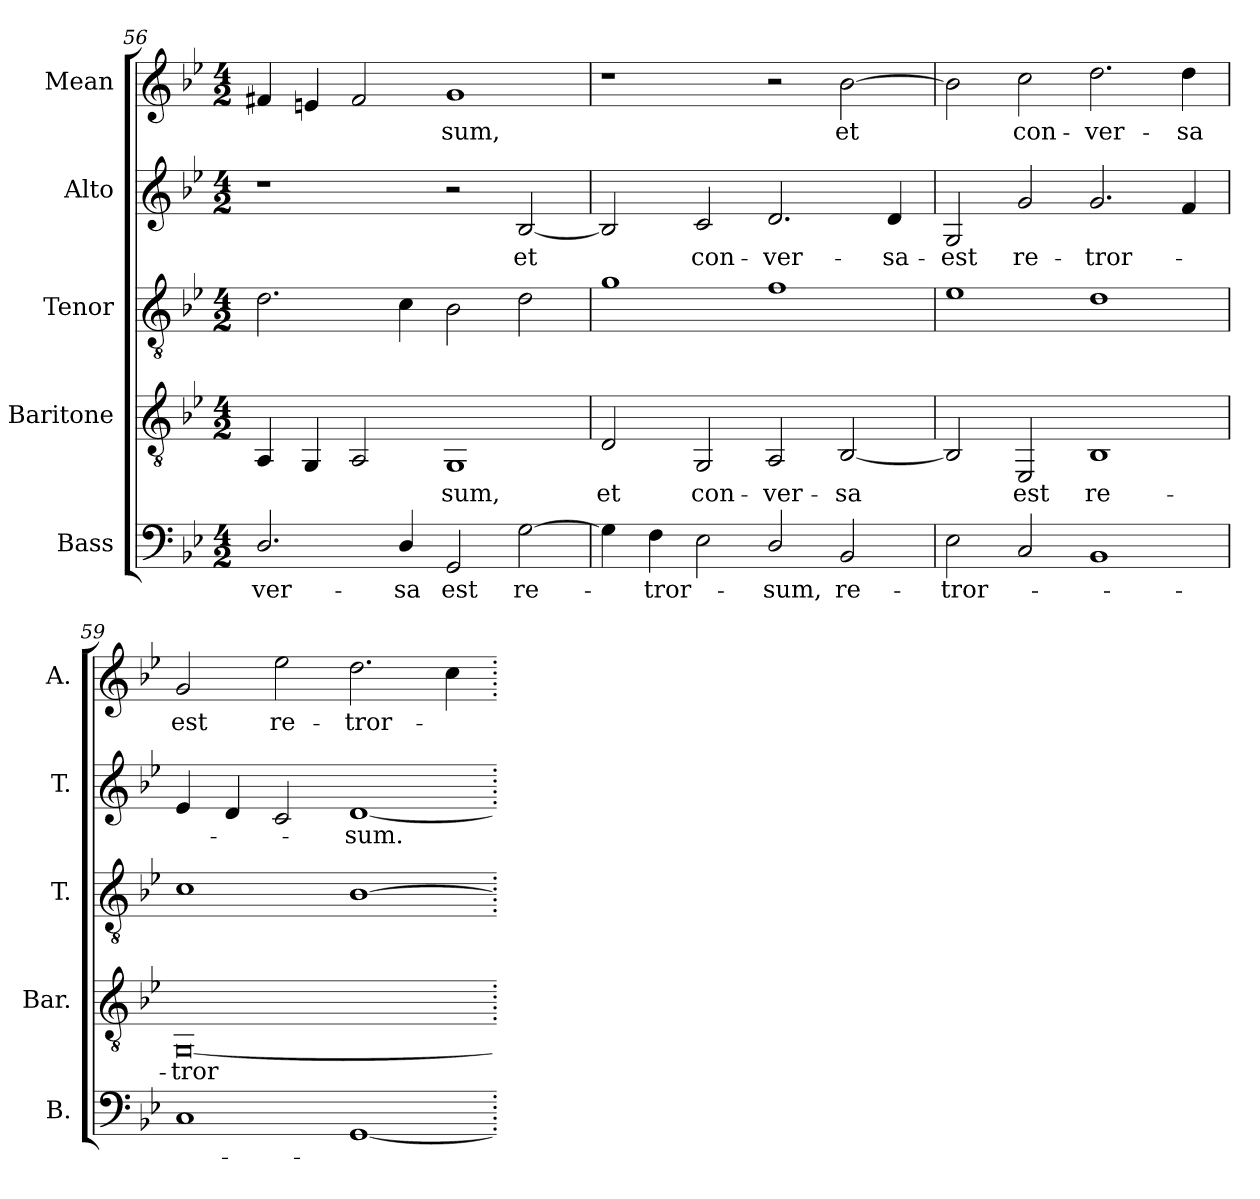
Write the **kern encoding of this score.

**kern	**text	**kern	**text	**kern	**kern	**text	**kern	**text
*part5	*part5	*part4	*part4	*part3	*part2	*part2	*part1	*part1
*staff5	*staff5	*staff4	*staff4	*staff3	*staff2	*staff2	*staff1	*staff1
*I"Bass	*	*I"Baritone	*	*I"Tenor	*I"Alto	*	*I"Mean	*
*I'B.	*	*I'Bar.	*	*I'T.	*I'T.	*	*I'A.	*
*clefF4	*	*clefGv2	*	*clefGv2	*clefG2	*	*clefG2	*
*	*	*	*	*ITrd7c12	*	*	*	*
*k[b-e-]	*	*k[b-e-]	*	*k[b-e-]	*k[b-e-]	*	*k[b-e-]	*
*B-:	*	*B-:	*	*B-:	*B-:	*	*B-:	*
*M4/2	*	*M4/2	*	*M4/2	*M4/2	*	*M4/2	*
=56	=56	=56	=56	=56	=56	=56	=56	=56
!	!LO:LY:b:color=#000000	!	!	!	!	!	!	!
2.Di/	-ver-	4AAi/	.	2.Di\	1r	.	4f#Xi/	.
.	.	4GGi/	.	.	.	.	4eni/	.
.	.	2AAi/	.	.	.	.	2f#i/	.
!	!LO:LY:b:color=#000000	!	!	!	!	!	!	!
4Di/	-sa	.	.	4Ci\	.	.	.	.
!	!LO:LY:b:color=#000000	!	!	!	!	!	!	!
!	!	!	!LO:LY:b:color=#000000	!	!	!	!	!
!	!	!	!	!	!	!	!	!LO:LY:b:color=#000000
2GGi/	est	1GGi	-sum,	2BB-i\	2r	.	1gi	-sum,
!	!LO:LY:b:color=#000000	!	!	!	!	!	!	!
!	!	!	!	!	!	!LO:LY:b:color=#000000	!	!
[2Gi\	re-	.	.	2Di\	[2B-i/	et	.	.
!!LO:LB:g=z
=57	=57	=57	=57	=57	=57	=57	=57	=57
!	!	!	!LO:LY:b:color=#000000	!	!	!	!	!
4Gi\]	.	2Di/	et	1Gi	2B-i/]	.	1r	.
!	!LO:LY:b:color=#000000	!	!	!	!	!	!	!
4Fi\	-tror-	.	.	.	.	.	.	.
!	!	!	!LO:LY:b:color=#000000	!	!	!	!	!
!	!	!	!	!	!	!LO:LY:b:color=#000000	!	!
2E-i\	.	2GGi/	con-	.	2ci/	con-	.	.
!	!LO:LY:b:color=#000000	!	!	!	!	!	!	!
!	!	!	!LO:LY:b:color=#000000	!	!	!	!	!
!	!	!	!	!	!	!LO:LY:b:color=#000000	!	!
2Di/	-sum,	2AAi/	-ver-	1Fi	2.di/	-ver-	2r	.
!	!LO:LY:b:color=#000000	!	!	!	!	!	!	!
!	!	!	!LO:LY:b:color=#000000	!	!	!	!	!
!	!	!	!	!	!	!	!	!LO:LY:b:color=#000000
2BB-i/	re-	[2BB-i/	-sa	.	.	.	[2b-i\	et
!	!	!	!	!	!	!LO:LY:b:color=#000000	!	!
.	.	.	.	.	4di/	-sa-	.	.
=58	=58	=58	=58	=58	=58	=58	=58	=58
!	!LO:LY:b:color=#000000	!	!	!	!	!	!	!
!	!	!	!	!	!	!LO:LY:b:color=#000000	!	!
2E-i\	-tror-	2BB-i/]	.	1E-i	2Gi/	-est	2b-i\]	.
!	!	!	!LO:LY:b:color=#000000	!	!	!	!	!
!	!	!	!	!	!	!LO:LY:b:color=#000000	!	!
!	!	!	!	!	!	!	!	!LO:LY:b:color=#000000
2Ci/	.	2EE-i/	est	.	2gi/	re-	2cci\	con-
!	!	!	!LO:LY:b:color=#000000	!	!	!	!	!
!	!	!	!	!	!	!LO:LY:b:color=#000000	!	!
!	!	!	!	!	!	!	!	!LO:LY:b:color=#000000
1BB-i	.	1BB-i	re-	1Di	2.gi/	-tror-	2.ddi\	-ver-
!	!	!	!	!	!	!	!	!LO:LY:b:color=#000000
.	.	.	.	.	4fi/	.	4ddi\	-sa
=59	=59	=59	=59	=59	=59	=59	=59	=59
!	!	!	!LO:LY:b:color=#000000	!	!	!	!	!
!	!	!	!	!	!	!	!	!LO:LY:b:color=#000000
1Ci	.	[0GGi	-tror-	1Ci	4e-i/	.	2gi/	est
.	.	.	.	.	4di/	.	.	.
!	!	!	!	!	!	!	!	!LO:LY:b:color=#000000
.	.	.	.	.	2ci/	.	2ee-i\	re-
!	!	!	!	!	!	!LO:LY:b:color=#000000	!	!
!	!	!	!	!	!	!	!	!LO:LY:b:color=#000000
[1GGi	.	.	.	[1BB-i	[1di	-sum.	2.ddi\	-tror-
.	.	.	.	.	.	.	4cci\	.
=.	=.	=.	=.	=.	=.	=.	=.	=.
*-	*-	*-	*-	*-	*-	*-	*-	*-
